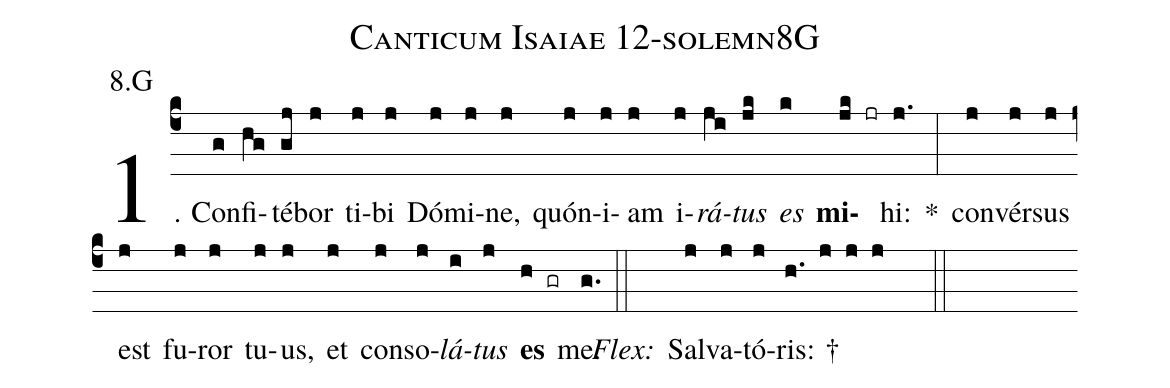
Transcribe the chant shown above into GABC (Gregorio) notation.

name: Canticum Isaiae 12-solemn8G;
annotation: 8.G;
%%
(c4)1. Con(g)fi(hg)té(gj)bor(j) ti(j)bi(j) Dó(j)mi(j)ne,(j) quón(j)i(j)am(j) i(j)<i>rá</i>(ji)<i>tus</i>(jk) <i>es</i>(k) <b>mi</b>(jk jr)hi:(j.) *(:) con(j)vér(j)sus(j) est(j) fu(j)ror(j) tu(j)us,(j) et(j) con(j)so(j)<i>lá</i>(i)<i>tus</i>(j) <b>es</b>(h gr) me.(g.) (::)
<i>Flex:</i>()  Sal(j)va(j)tó(j)ris: †(h. j j j  ::)
